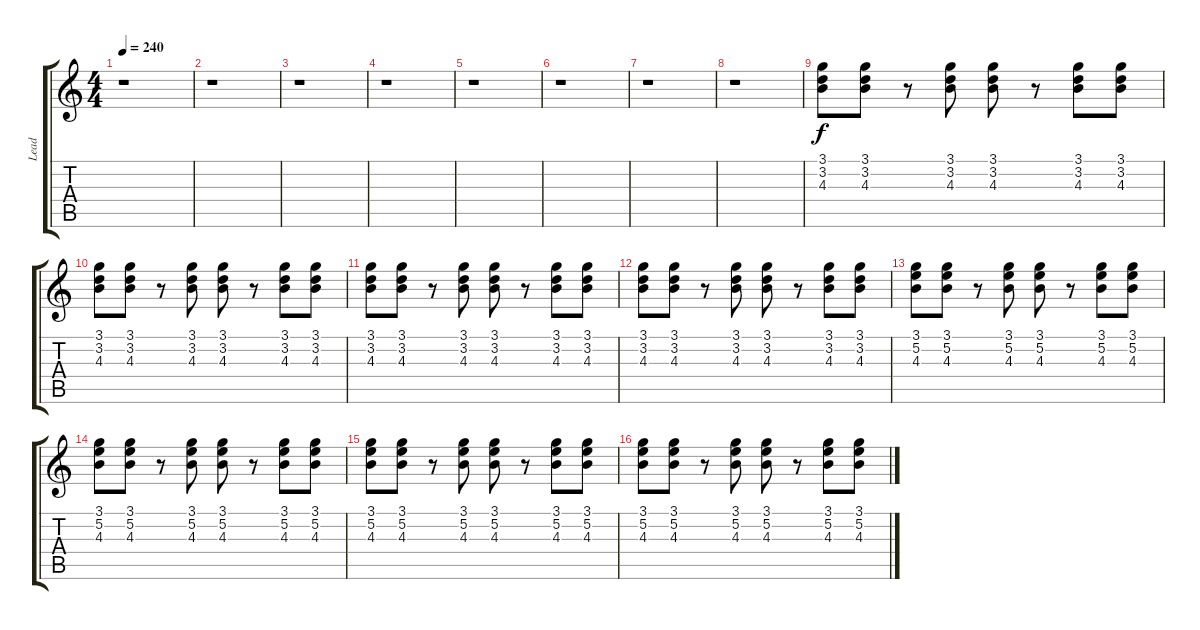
\track ("Lead" "Lead") {instrument electricguitarmuted}
\staff {score tabs}
\tuning (E4 B3 G3 D3 A2 E2) {hide}
\ts (4 4)
\tempo 240
\clef g2
\ks c
r.1{dy f} |
r.1 |
r.1 |
r.1 |
r.1 |
r.1 |
r.1 |
r.1 |
(3.1 3.2 4.3).8{volume 10} (3.1 3.2 4.3).8 r.8 (3.1 3.2 4.3).8 (3.1 3.2 4.3).8 r.8 (3.1 3.2 4.3).8 (3.1 3.2 4.3).8 |
(3.1 3.2 4.3).8{volume 8} (3.1 3.2 4.3).8 r.8 (3.1 3.2 4.3).8 (3.1 3.2 4.3).8 r.8 (3.1 3.2 4.3).8 (3.1 3.2 4.3).8 |
(3.1 3.2 4.3).8{volume 8} (3.1 3.2 4.3).8 r.8 (3.1 3.2 4.3).8 (3.1 3.2 4.3).8 r.8 (3.1 3.2 4.3).8 (3.1 3.2 4.3).8 |
(3.1 3.2 4.3).8{volume 8} (3.1 3.2 4.3).8 r.8 (3.1 3.2 4.3).8 (3.1 3.2 4.3).8 r.8 (3.1 3.2 4.3).8 (3.1 3.2 4.3).8 |
(3.1 5.2 4.3).8{volume 8} (3.1 5.2 4.3).8 r.8 (3.1 5.2 4.3).8 (3.1 5.2 4.3).8 r.8 (3.1 5.2 4.3).8 (3.1 5.2 4.3).8 |
(3.1 5.2 4.3).8{volume 8} (3.1 5.2 4.3).8 r.8 (3.1 5.2 4.3).8 (3.1 5.2 4.3).8 r.8 (3.1 5.2 4.3).8 (3.1 5.2 4.3).8 |
(3.1 5.2 4.3).8{volume 8} (3.1 5.2 4.3).8 r.8 (3.1 5.2 4.3).8 (3.1 5.2 4.3).8 r.8 (3.1 5.2 4.3).8 (3.1 5.2 4.3).8 |
(3.1 5.2 4.3).8{volume 8} (3.1 5.2 4.3).8 r.8 (3.1 5.2 4.3).8 (3.1 5.2 4.3).8 r.8 (3.1 5.2 4.3).8 (3.1 5.2 4.3).8
